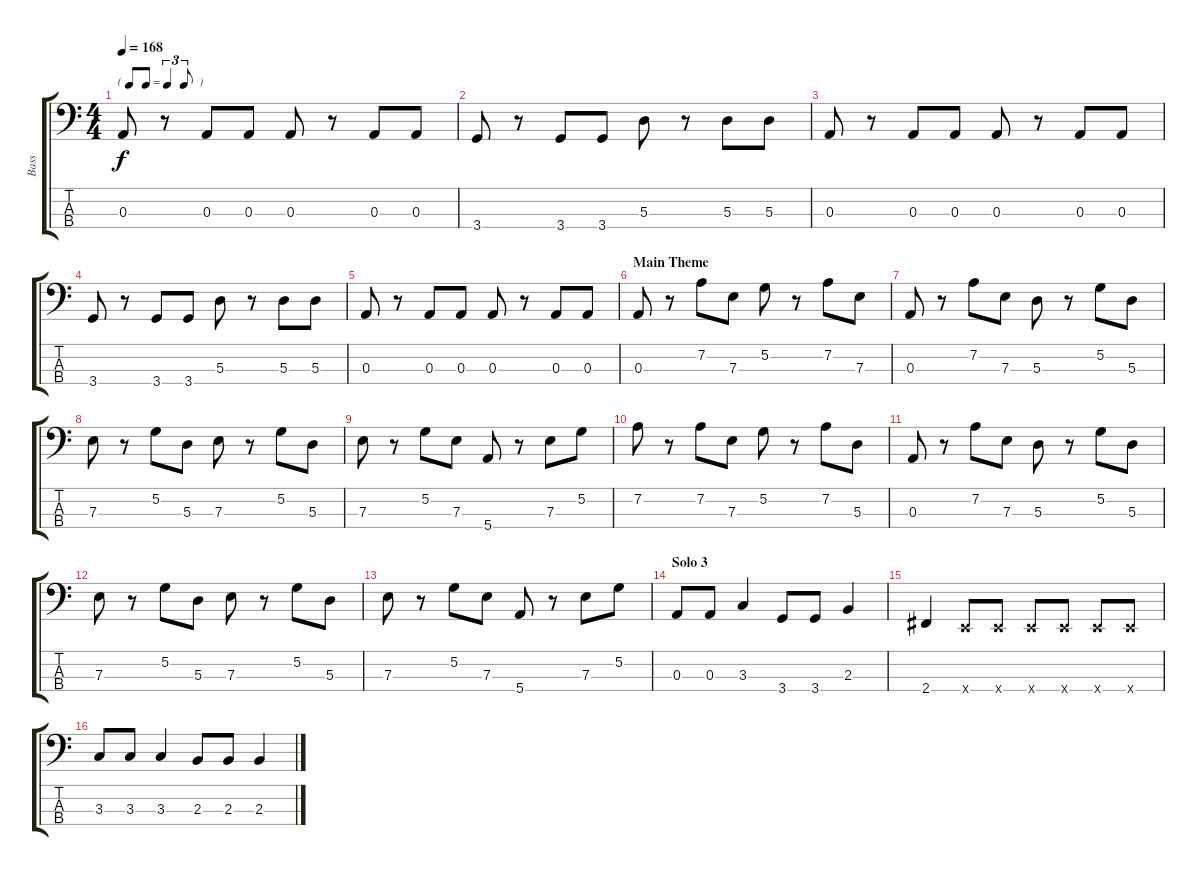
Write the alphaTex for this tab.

\track ("Bass" "Bass") {instrument electricbassfinger}
\staff {score tabs}
\tuning (G2 D2 A1 E1) {hide}
\ts (4 4)
\tf triplet8th
\tempo 168
\clef f4
\ks c
0.3.8{dy f} r.8 0.3.8 0.3.8 0.3.8 r.8 0.3.8 0.3.8 |
3.4.8 r.8 3.4.8 3.4.8 5.3.8 r.8 5.3.8 5.3.8 |
0.3.8 r.8 0.3.8 0.3.8 0.3.8 r.8 0.3.8 0.3.8 |
3.4.8 r.8 3.4.8 3.4.8 5.3.8 r.8 5.3.8 5.3.8 |
0.3.8 r.8 0.3.8 0.3.8 0.3.8 r.8 0.3.8 0.3.8 |
\section ("" "Main Theme")
0.3.8 r.8 7.2.8 7.3.8 5.2.8 r.8 7.2.8 7.3.8 |
0.3.8 r.8 7.2.8 7.3.8 5.3.8 r.8 5.2.8 5.3.8 |
7.3.8 r.8 5.2.8 5.3.8 7.3.8 r.8 5.2.8 5.3.8 |
7.3.8 r.8 5.2.8 7.3.8 5.4.8 r.8 7.3.8 5.2.8 |
7.2.8 r.8 7.2.8 7.3.8 5.2.8 r.8 7.2.8 5.3.8 |
0.3.8 r.8 7.2.8 7.3.8 5.3.8 r.8 5.2.8 5.3.8 |
7.3.8 r.8 5.2.8 5.3.8 7.3.8 r.8 5.2.8 5.3.8 |
7.3.8 r.8 5.2.8 7.3.8 5.4.8 r.8 7.3.8 5.2.8 |
\section ("" "Solo 3")
0.3.8 0.3.8 3.3.4 3.4.8 3.4.8 2.3.4 |
2.4.4 0.4{x}.8 0.4{x}.8 0.4{x}.8 0.4{x}.8 0.4{x}.8 0.4{x}.8 |
3.3.8 3.3.8 3.3.4 2.3.8 2.3.8 2.3.4
